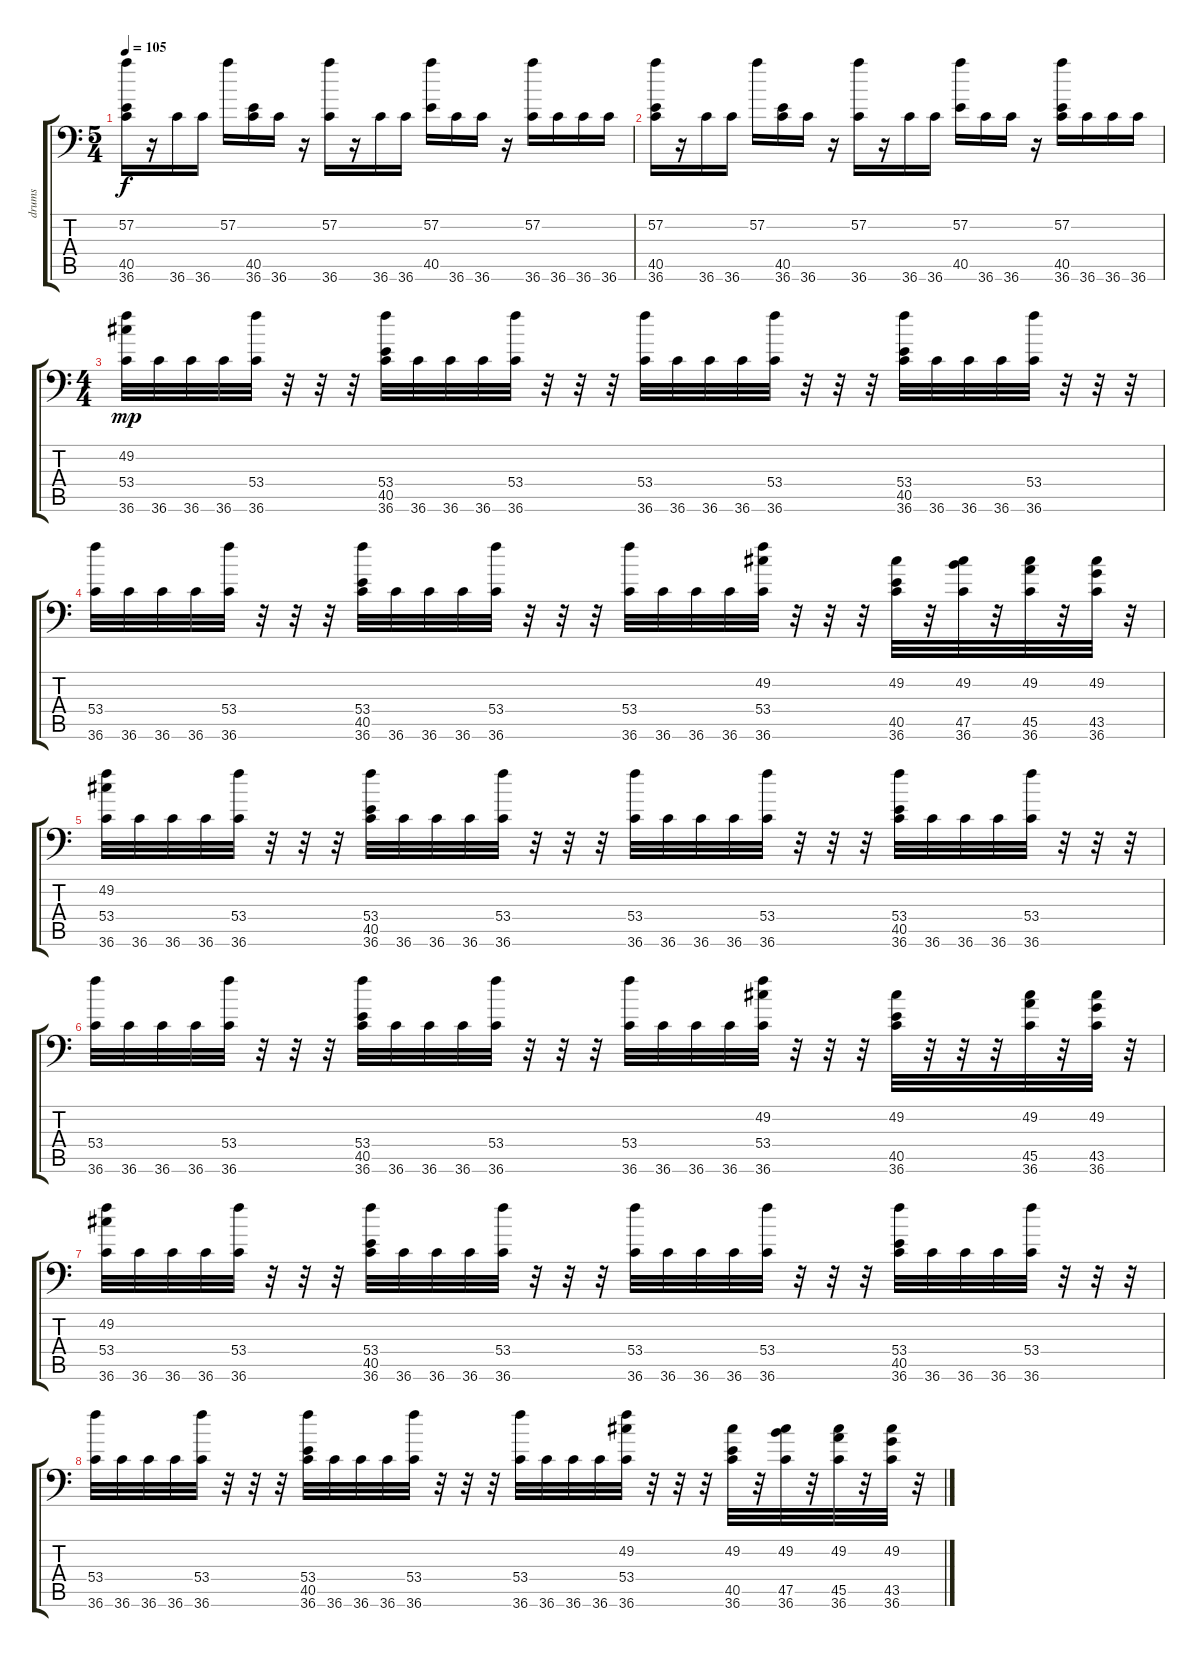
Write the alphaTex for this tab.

\track ("drums" "drums") {instrument acousticgrandpiano}
\staff {score tabs}
\tuning (C-1 C-1 C-1 C-1 C-1 C-1) {hide}
\ts (5 4)
\tempo 105
\clef f4
\ks c
(57.2 40.5 36.6).16{dy f} r.16 36.6.16 36.6.16 57.2.16 (40.5 36.6).16 36.6.16 r.16 (57.2 36.6).16 r.16 36.6.16 36.6.16 (57.2 40.5).16 36.6.16 36.6.16 r.16 (57.2 36.6).16 36.6.16 36.6.16 36.6.16 |
(57.2 40.5 36.6).16 r.16 36.6.16 36.6.16 57.2.16 (40.5 36.6).16 36.6.16 r.16 (57.2 36.6).16 r.16 36.6.16 36.6.16 (57.2 40.5).16 36.6.16 36.6.16 r.16 (57.2 40.5 36.6).16 36.6.16 36.6.16 36.6.16 |
\ts (4 4)
(49.2 53.4 36.6).32{dy mp} 36.6.32 36.6.32 36.6.32 (53.4 36.6).32 r.32 r.32 r.32 (53.4 40.5 36.6).32 36.6.32 36.6.32 36.6.32 (53.4 36.6).32 r.32 r.32 r.32 (53.4 36.6).32 36.6.32 36.6.32 36.6.32 (53.4 36.6).32 r.32 r.32 r.32 (53.4 40.5 36.6).32 36.6.32 36.6.32 36.6.32 (53.4 36.6).32 r.32 r.32 r.32 |
(53.4 36.6).32 36.6.32 36.6.32 36.6.32 (53.4 36.6).32 r.32 r.32 r.32 (53.4 40.5 36.6).32 36.6.32 36.6.32 36.6.32 (53.4 36.6).32 r.32 r.32 r.32 (53.4 36.6).32 36.6.32 36.6.32 36.6.32 (49.2 53.4 36.6).32 r.32 r.32 r.32 (49.2 40.5 36.6).32 r.32 (49.2 47.5 36.6).32 r.32 (49.2 45.5 36.6).32 r.32 (49.2 43.5 36.6).32 r.32 |
(49.2 53.4 36.6).32 36.6.32 36.6.32 36.6.32 (53.4 36.6).32 r.32 r.32 r.32 (53.4 40.5 36.6).32 36.6.32 36.6.32 36.6.32 (53.4 36.6).32 r.32 r.32 r.32 (53.4 36.6).32 36.6.32 36.6.32 36.6.32 (53.4 36.6).32 r.32 r.32 r.32 (53.4 40.5 36.6).32 36.6.32 36.6.32 36.6.32 (53.4 36.6).32 r.32 r.32 r.32 |
(53.4 36.6).32 36.6.32 36.6.32 36.6.32 (53.4 36.6).32 r.32 r.32 r.32 (53.4 40.5 36.6).32 36.6.32 36.6.32 36.6.32 (53.4 36.6).32 r.32 r.32 r.32 (53.4 36.6).32 36.6.32 36.6.32 36.6.32 (49.2 53.4 36.6).32 r.32 r.32 r.32 (49.2 40.5 36.6).32 r.32 r.32 r.32 (49.2 45.5 36.6).32 r.32 (49.2 43.5 36.6).32 r.32 |
(49.2 53.4 36.6).32 36.6.32 36.6.32 36.6.32 (53.4 36.6).32 r.32 r.32 r.32 (53.4 40.5 36.6).32 36.6.32 36.6.32 36.6.32 (53.4 36.6).32 r.32 r.32 r.32 (53.4 36.6).32 36.6.32 36.6.32 36.6.32 (53.4 36.6).32 r.32 r.32 r.32 (53.4 40.5 36.6).32 36.6.32 36.6.32 36.6.32 (53.4 36.6).32 r.32 r.32 r.32 |
(53.4 36.6).32 36.6.32 36.6.32 36.6.32 (53.4 36.6).32 r.32 r.32 r.32 (53.4 40.5 36.6).32 36.6.32 36.6.32 36.6.32 (53.4 36.6).32 r.32 r.32 r.32 (53.4 36.6).32 36.6.32 36.6.32 36.6.32 (49.2 53.4 36.6).32 r.32 r.32 r.32 (49.2 40.5 36.6).32 r.32 (49.2 47.5 36.6).32 r.32 (49.2 45.5 36.6).32 r.32 (49.2 43.5 36.6).32 r.32
